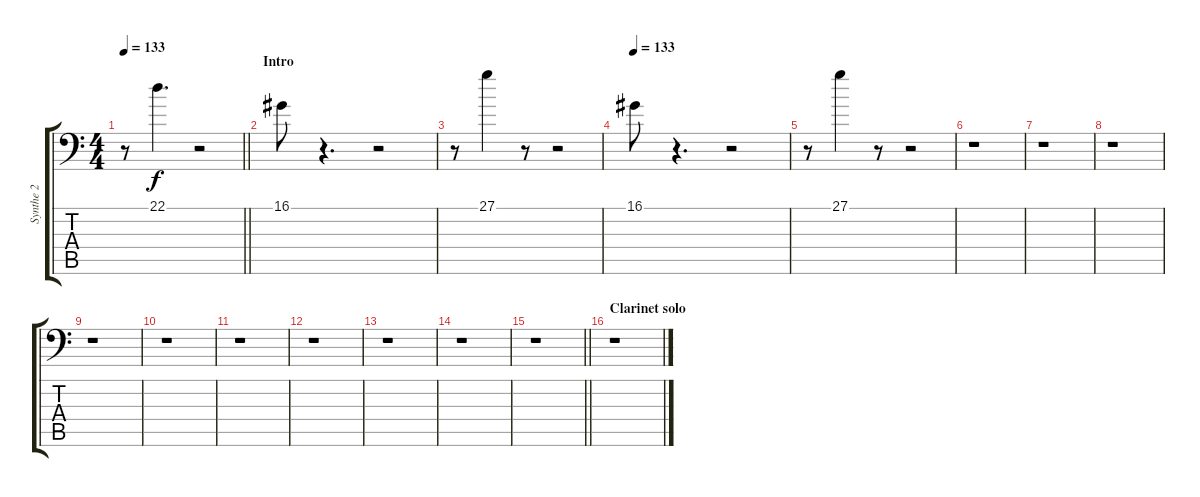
\track ("Synthe 2" "Synthe 2") {instrument pad8sweep}
\staff {score tabs}
\tuning (E3 B2 G2 D2 A1 D1) {hide}
\ts (4 4)
\tempo 133
\clef f4
\barLineRight lightlight
\ks c
r.8{dy f volume 6 instrument birdtweet} 22.1.4{d} r.2 |
\section ("" "Intro")
16.1.8 r.4{d} r.2 |
r.8 27.1.4 r.8 r.2 |
\tempo 133
16.1.8 r.4{d} r.2 |
r.8 27.1.4 r.8 r.2{volume 11 instrument pad8sweep} |
r.1 |
r.1 |
r.1 |
r.1 |
r.1 |
r.1 |
r.1 |
r.1 |
r.1 |
\barLineRight lightlight
r.1 |
\section ("" "Clarinet solo")
r.1
